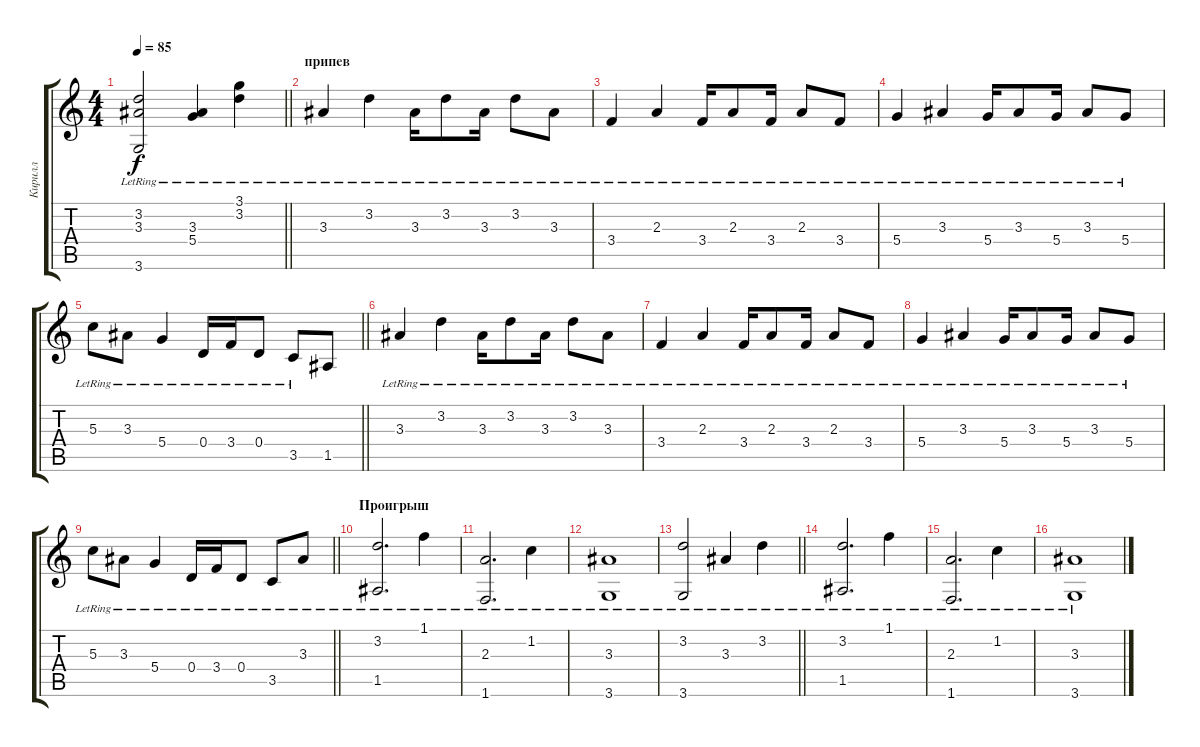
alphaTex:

\track ("Кирилл" "Кирилл") {instrument electricguitarjazz}
\staff {score tabs}
\tuning (E4 B3 G3 D3 A2 E2) {hide}
\ts (4 4)
\tempo 85
\clef g2
\barLineRight lightlight
\ks c
(3.2{lr} 3.3{lr} 3.6{lr}).2{dy f} (3.3{lr} 5.4).4 (3.1{lr} 3.2{lr}).4 |
\section ("" "припев")
3.3{lr}.4 3.2{lr}.4 3.3{lr}.16 3.2{lr}.8 3.3{lr}.16 3.2{lr}.8 3.3{lr}.8 |
3.4{lr}.4 2.3{lr}.4 3.4{lr}.16 2.3{lr}.8 3.4{lr}.16 2.3{lr}.8 3.4{lr}.8 |
5.4{lr}.4 3.3{lr}.4 5.4{lr}.16 3.3{lr}.8 5.4{lr}.16 3.3{lr}.8 5.4{lr}.8 |
\barLineRight lightlight
5.3{lr}.8 3.3{lr}.8 5.4{lr}.4 0.4{lr}.16 3.4{lr}.16 0.4{lr}.8 3.5{lr}.8 1.5.8 |
3.3{lr}.4 3.2{lr}.4 3.3{lr}.16 3.2{lr}.8 3.3{lr}.16 3.2{lr}.8 3.3{lr}.8 |
3.4{lr}.4 2.3{lr}.4 3.4{lr}.16 2.3{lr}.8 3.4{lr}.16 2.3{lr}.8 3.4{lr}.8 |
5.4{lr}.4 3.3{lr}.4 5.4{lr}.16 3.3{lr}.8 5.4{lr}.16 3.3{lr}.8 5.4{lr}.8 |
\barLineRight lightlight
5.3{lr}.8 3.3{lr}.8 5.4{lr}.4 0.4{lr}.16 3.4{lr}.16 0.4{lr}.8 3.5{lr}.8 3.3{lr}.8 |
\section ("" "Проигрыш")
(3.2{lr} 1.5{lr}).2{d} 1.1{lr}.4 |
(2.3{lr} 1.6{lr}).2{d} 1.2{lr}.4 |
(3.3{lr} 3.6{lr}).1 |
\barLineRight lightlight
(3.2{lr} 3.6{lr}).2 3.3{lr}.4 3.2{lr}.4 |
(3.2{lr} 1.5{lr}).2{d} 1.1{lr}.4 |
(2.3{lr} 1.6{lr}).2{d} 1.2{lr}.4 |
(3.3{lr} 3.6{lr}).1
